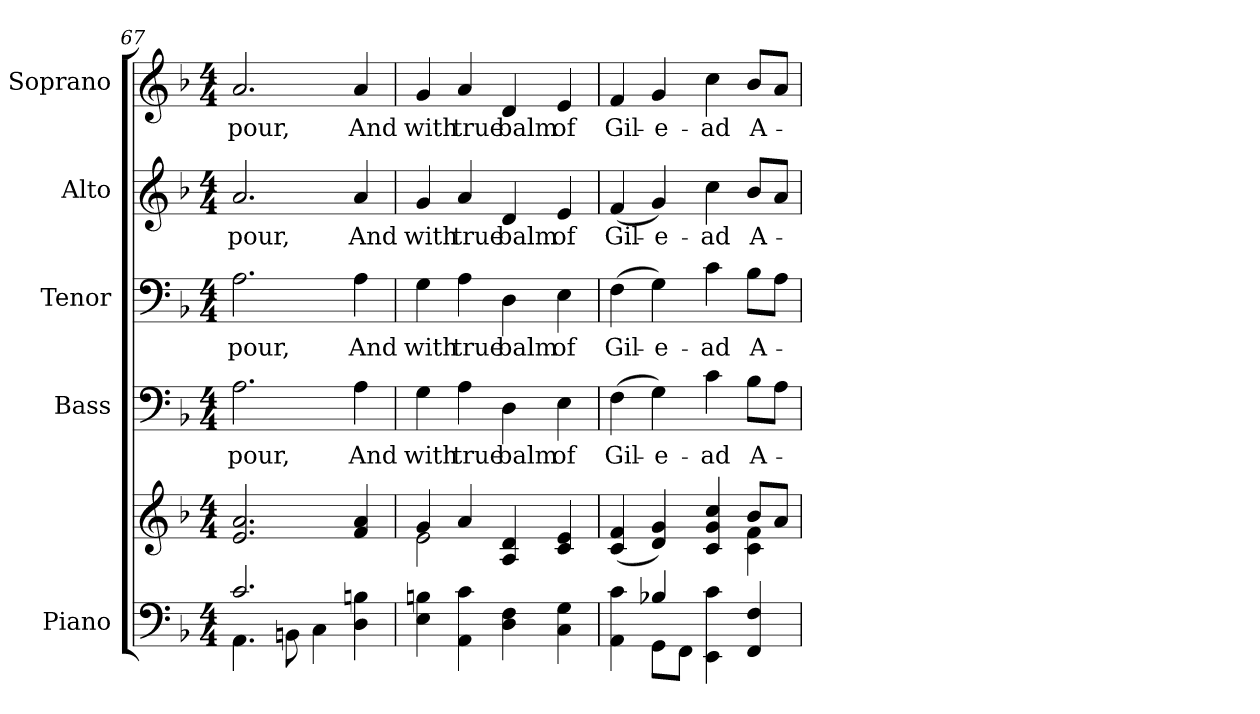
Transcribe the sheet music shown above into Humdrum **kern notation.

**kern	**kern	**kern	**text	**kern	**text	**kern	**text	**kern	**text
*part5	*part5	*part4	*part4	*part3	*part3	*part2	*part2	*part1	*part1
*staff6	*staff5	*staff4	*staff4	*staff3	*staff3	*staff2	*staff2	*staff1	*staff1
*I"Piano	*	*I"Bass	*	*I"Tenor	*	*I"Alto	*	*I"Soprano	*
*I'Pno.	*	*I'B.	*	*I'T.	*	*I'A.	*	*I'S.	*
*clefF4	*clefG2	*clefF4	*	*clefF4	*	*clefG2	*	*clefG2	*
*k[b-]	*k[b-]	*k[b-]	*	*k[b-]	*	*k[b-]	*	*k[b-]	*
*F:	*F:	*F:	*	*F:	*	*F:	*	*F:	*
*M4/4	*M4/4	*M4/4	*	*M4/4	*	*M4/4	*	*M4/4	*
=67	=67	=67	=67	=67	=67	=67	=67	=67	=67
*^	*	*	*	*	*	*	*	*	*
!	!	!	!	!LO:LY:b:color=#000000	!	!	!	!	!	!
!	!	!	!	!	!	!LO:LY:b:color=#000000	!	!	!	!
!	!	!	!	!	!	!	!	!LO:LY:b:color=#000000	!	!
!	!	!	!	!	!	!	!	!	!	!LO:LY:b:color=#000000
2.ci/	4.AAi\	2.ei/ 2.ai	2.Ai\	pour,	2.Ai\	pour,	2.ai/	pour,	2.ai/	pour,
.	8BBni\	.	.	.	.	.	.	.	.	.
.	4Ci\	.	.	.	.	.	.	.	.	.
!	!	!	!	!LO:LY:b:color=#000000	!	!	!	!	!	!
!	!	!	!	!	!	!LO:LY:b:color=#000000	!	!	!	!
!	!	!	!	!	!	!	!	!LO:LY:b:color=#000000	!	!
!	!	!	!	!	!	!	!	!	!	!LO:LY:b:color=#000000
4Di\ 4Bni	4ryy	4fi/ 4ai	4Ai\	And	4Ai\	And	4ai/	And	4ai/	And
*v	*v	*	*	*	*	*	*	*	*	*
!!LO:PB:g=z
=68	=68	=68	=68	=68	=68	=68	=68	=68	=68
*	*^	*	*	*	*	*	*	*	*
*^	*	*	*	*	*	*	*	*	*	*
!	!	!	!	!	!LO:LY:b:color=#000000	!	!	!	!	!	!
*v	*v	*	*	*	*	*	*	*	*	*	*
*^	*	*	*	*	*	*	*	*	*	*
!	!	!	!	!	!	!	!LO:LY:b:color=#000000	!	!	!	!
*v	*v	*	*	*	*	*	*	*	*	*	*
*^	*	*	*	*	*	*	*	*	*	*
!	!	!	!	!	!	!	!	!	!LO:LY:b:color=#000000	!	!
*v	*v	*	*	*	*	*	*	*	*	*	*
*^	*	*	*	*	*	*	*	*	*	*
!	!	!	!	!	!	!	!	!	!	!	!LO:LY:b:color=#000000
*v	*v	*	*	*	*	*	*	*	*	*	*
4Ei\ 4Bni	4gi/	2ei\	4Gi\	with	4Gi\	with	4gi/	with	4gi/	with
!	!	!	!	!LO:LY:b:color=#000000	!	!	!	!	!	!
!	!	!	!	!	!	!LO:LY:b:color=#000000	!	!	!	!
!	!	!	!	!	!	!	!	!LO:LY:b:color=#000000	!	!
!	!	!	!	!	!	!	!	!	!	!LO:LY:b:color=#000000
4AAi\ 4ci	4ai/	.	4Ai\	true	4Ai\	true	4ai/	true	4ai/	true
!	!	!	!	!LO:LY:b:color=#000000	!	!	!	!	!	!
!	!	!	!	!	!	!LO:LY:b:color=#000000	!	!	!	!
!	!	!	!	!	!	!	!	!LO:LY:b:color=#000000	!	!
!	!	!	!	!	!	!	!	!	!	!LO:LY:b:color=#000000
4Di\ 4Fi	4Ai/ 4di	2ryy	4Di\	balm	4Di\	balm	4di/	balm	4di/	balm
!	!	!	!	!LO:LY:b:color=#000000	!	!	!	!	!	!
!	!	!	!	!	!	!LO:LY:b:color=#000000	!	!	!	!
!	!	!	!	!	!	!	!	!LO:LY:b:color=#000000	!	!
!	!	!	!	!	!	!	!	!	!	!LO:LY:b:color=#000000
4Ci\ 4Gi	4ci/ 4ei	.	4Ei\	of	4Ei\	of	4ei/	of	4ei/	of
=69	=69	=69	=69	=69	=69	=69	=69	=69	=69	=69
*^	*	*	*	*	*	*	*	*	*	*
!	!	!	!	!	!LO:LY:b:color=#000000	!	!	!	!	!	!
!	!	!	!	!	!	!	!LO:LY:b:color=#000000	!	!	!	!
!	!	!	!	!	!	!	!	!	!LO:LY:b:color=#000000	!	!
!	!	!	!	!	!	!	!	!	!	!	!LO:LY:b:color=#000000
4AAi\ 4ci	4ryy	(4ci/ 4fi	2ryy	(4Fi\	Gil-	(4Fi\	Gil-	(4fi/	Gil-	4fi/	Gil-
!	!	!	!	!	!LO:LY:b:color=#000000	!	!	!	!	!	!
!	!	!	!	!	!	!	!LO:LY:b:color=#000000	!	!	!	!
!	!	!	!	!	!	!	!	!	!LO:LY:b:color=#000000	!	!
!	!	!	!	!	!	!	!	!	!	!	!LO:LY:b:color=#000000
4B-Xi/	8GGi\L	4di/ 4gi)	.	4Gi\)	-e-	4Gi\)	-e-	4gi/)	-e-	4gi/	-e-
.	8FFi\J	.	.	.	.	.	.	.	.	.	.
!	!	!	!	!	!LO:LY:b:color=#000000	!	!	!	!	!	!
!	!	!	!	!	!	!	!LO:LY:b:color=#000000	!	!	!	!
!	!	!	!	!	!	!	!	!	!LO:LY:b:color=#000000	!	!
!	!	!	!	!	!	!	!	!	!	!	!LO:LY:b:color=#000000
4EEi\ 4ci	2ryy	4ci/ 4gi 4cci	4ryy	4ci\	-ad	4ci\	-ad	4cci\	-ad	4cci\	-ad
!	!	!	!	!	!LO:LY:b:color=#000000	!	!	!	!	!	!
!	!	!	!	!	!	!	!LO:LY:b:color=#000000	!	!	!	!
!	!	!	!	!	!	!	!	!	!LO:LY:b:color=#000000	!	!
!	!	!	!	!	!	!	!	!	!	!	!LO:LY:b:color=#000000
4FFi/ 4Fi	.	8b-i/L	4ci\ 4fi	8B-i\L	A-	8B-i\L	A-	8b-i/L	A-	8b-i/L	A-
.	.	8ai/J	.	8Ai\J	.	8Ai\J	.	8ai/J	.	8ai/J	.
*v	*v	*	*	*	*	*	*	*	*	*	*
*	*v	*v	*	*	*	*	*	*	*	*
=	=	=	=	=	=	=	=	=	=
*-	*-	*-	*-	*-	*-	*-	*-	*-	*-
